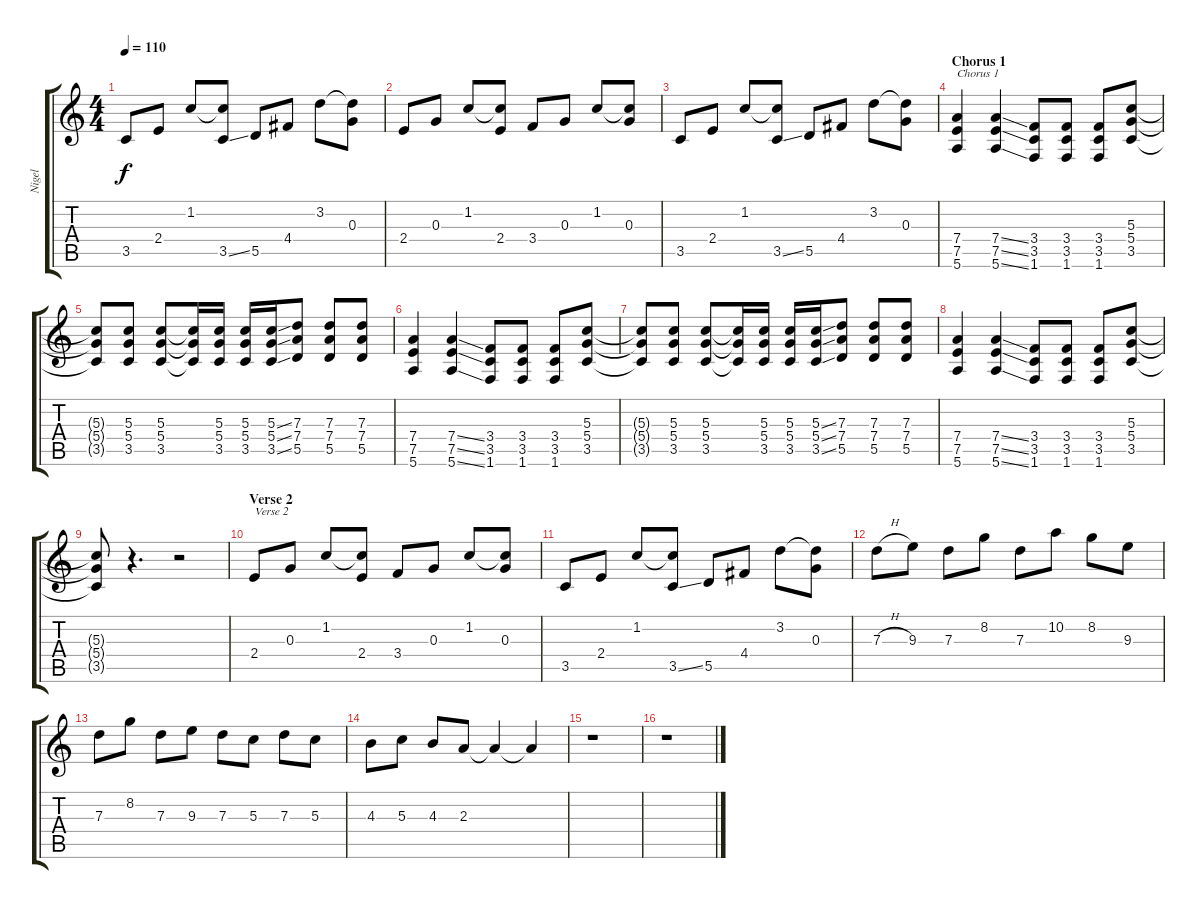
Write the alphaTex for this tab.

\track ("Nigel" "Nigel") {instrument distortionguitar}
\staff {score tabs}
\tuning (E4 B3 G3 D3 A2 E2) {hide}
\ts (4 4)
\tempo 110
\clef g2
\ks c
3.5.8{dy f} 2.4.8 1.2.8 (1.2{t} 3.5{ss}).8 5.5.8 4.4.8 3.2.8 (3.2{t} 0.3).8 |
2.4.8 0.3.8 1.2.8 (1.2{t} 2.4).8 3.4.8 0.3.8 1.2.8 (1.2{t} 0.3).8 |
3.5.8 2.4.8 1.2.8 (1.2{t} 3.5{ss}).8 5.5.8 4.4.8 3.2.8 (3.2{t} 0.3).8 |
\section ("" "Chorus 1")
(7.4 7.5 5.6).4{txt "Chorus 1" balance 16} (7.4{ss} 7.5{ss} 5.6{ss}).4 (3.4 3.5 1.6).8 (3.4 3.5 1.6).8 (3.4 3.5 1.6).8 (5.3 5.4 3.5).8 |
(5.3{t} 5.4{t} 3.5{t}).8 (5.3 5.4 3.5).8 (5.3 5.4 3.5).8 (5.3{t} 5.4{t} 3.5{t}).16 (5.3 5.4 3.5).16 (5.3 5.4 3.5).16 (5.3{ss} 5.4{ss} 3.5{ss}).16 (7.3 7.4 5.5).8 (7.3 7.4 5.5).8 (7.3 7.4 5.5).8 |
(7.4 7.5 5.6).4 (7.4{ss} 7.5{ss} 5.6{ss}).4 (3.4 3.5 1.6).8 (3.4 3.5 1.6).8 (3.4 3.5 1.6).8 (5.3 5.4 3.5).8 |
(5.3{t} 5.4{t} 3.5{t}).8 (5.3 5.4 3.5).8 (5.3 5.4 3.5).8 (5.3{t} 5.4{t} 3.5{t}).16 (5.3 5.4 3.5).16 (5.3 5.4 3.5).16 (5.3{ss} 5.4{ss} 3.5{ss}).16 (7.3 7.4 5.5).8 (7.3 7.4 5.5).8 (7.3 7.4 5.5).8 |
(7.4 7.5 5.6).4 (7.4{ss} 7.5{ss} 5.6{ss}).4 (3.4 3.5 1.6).8 (3.4 3.5 1.6).8 (3.4 3.5 1.6).8 (5.3 5.4 3.5).8 |
(5.3{t} 5.4{t} 3.5{t}).8 r.4{d} r.2 |
\section ("" "Verse 2")
2.4.8{txt "Verse 2"} 0.3.8 1.2.8 (1.2{t} 2.4).8 3.4.8 0.3.8 1.2.8 (1.2{t} 0.3).8 |
3.5.8 2.4.8 1.2.8 (1.2{t} 3.5{ss}).8 5.5.8 4.4.8 3.2.8 (3.2{t} 0.3).8 |
7.3{h}.8 9.3.8 7.3.8 8.2.8 7.3.8 10.2.8 8.2.8 9.3.8 |
7.3.8 8.2.8 7.3.8 9.3.8 7.3.8 5.3.8 7.3.8 5.3.8 |
4.3.8 5.3.8 4.3.8 2.3.8 2.3{t}.4 2.3{t}.4 |
r.1 |
r.1
